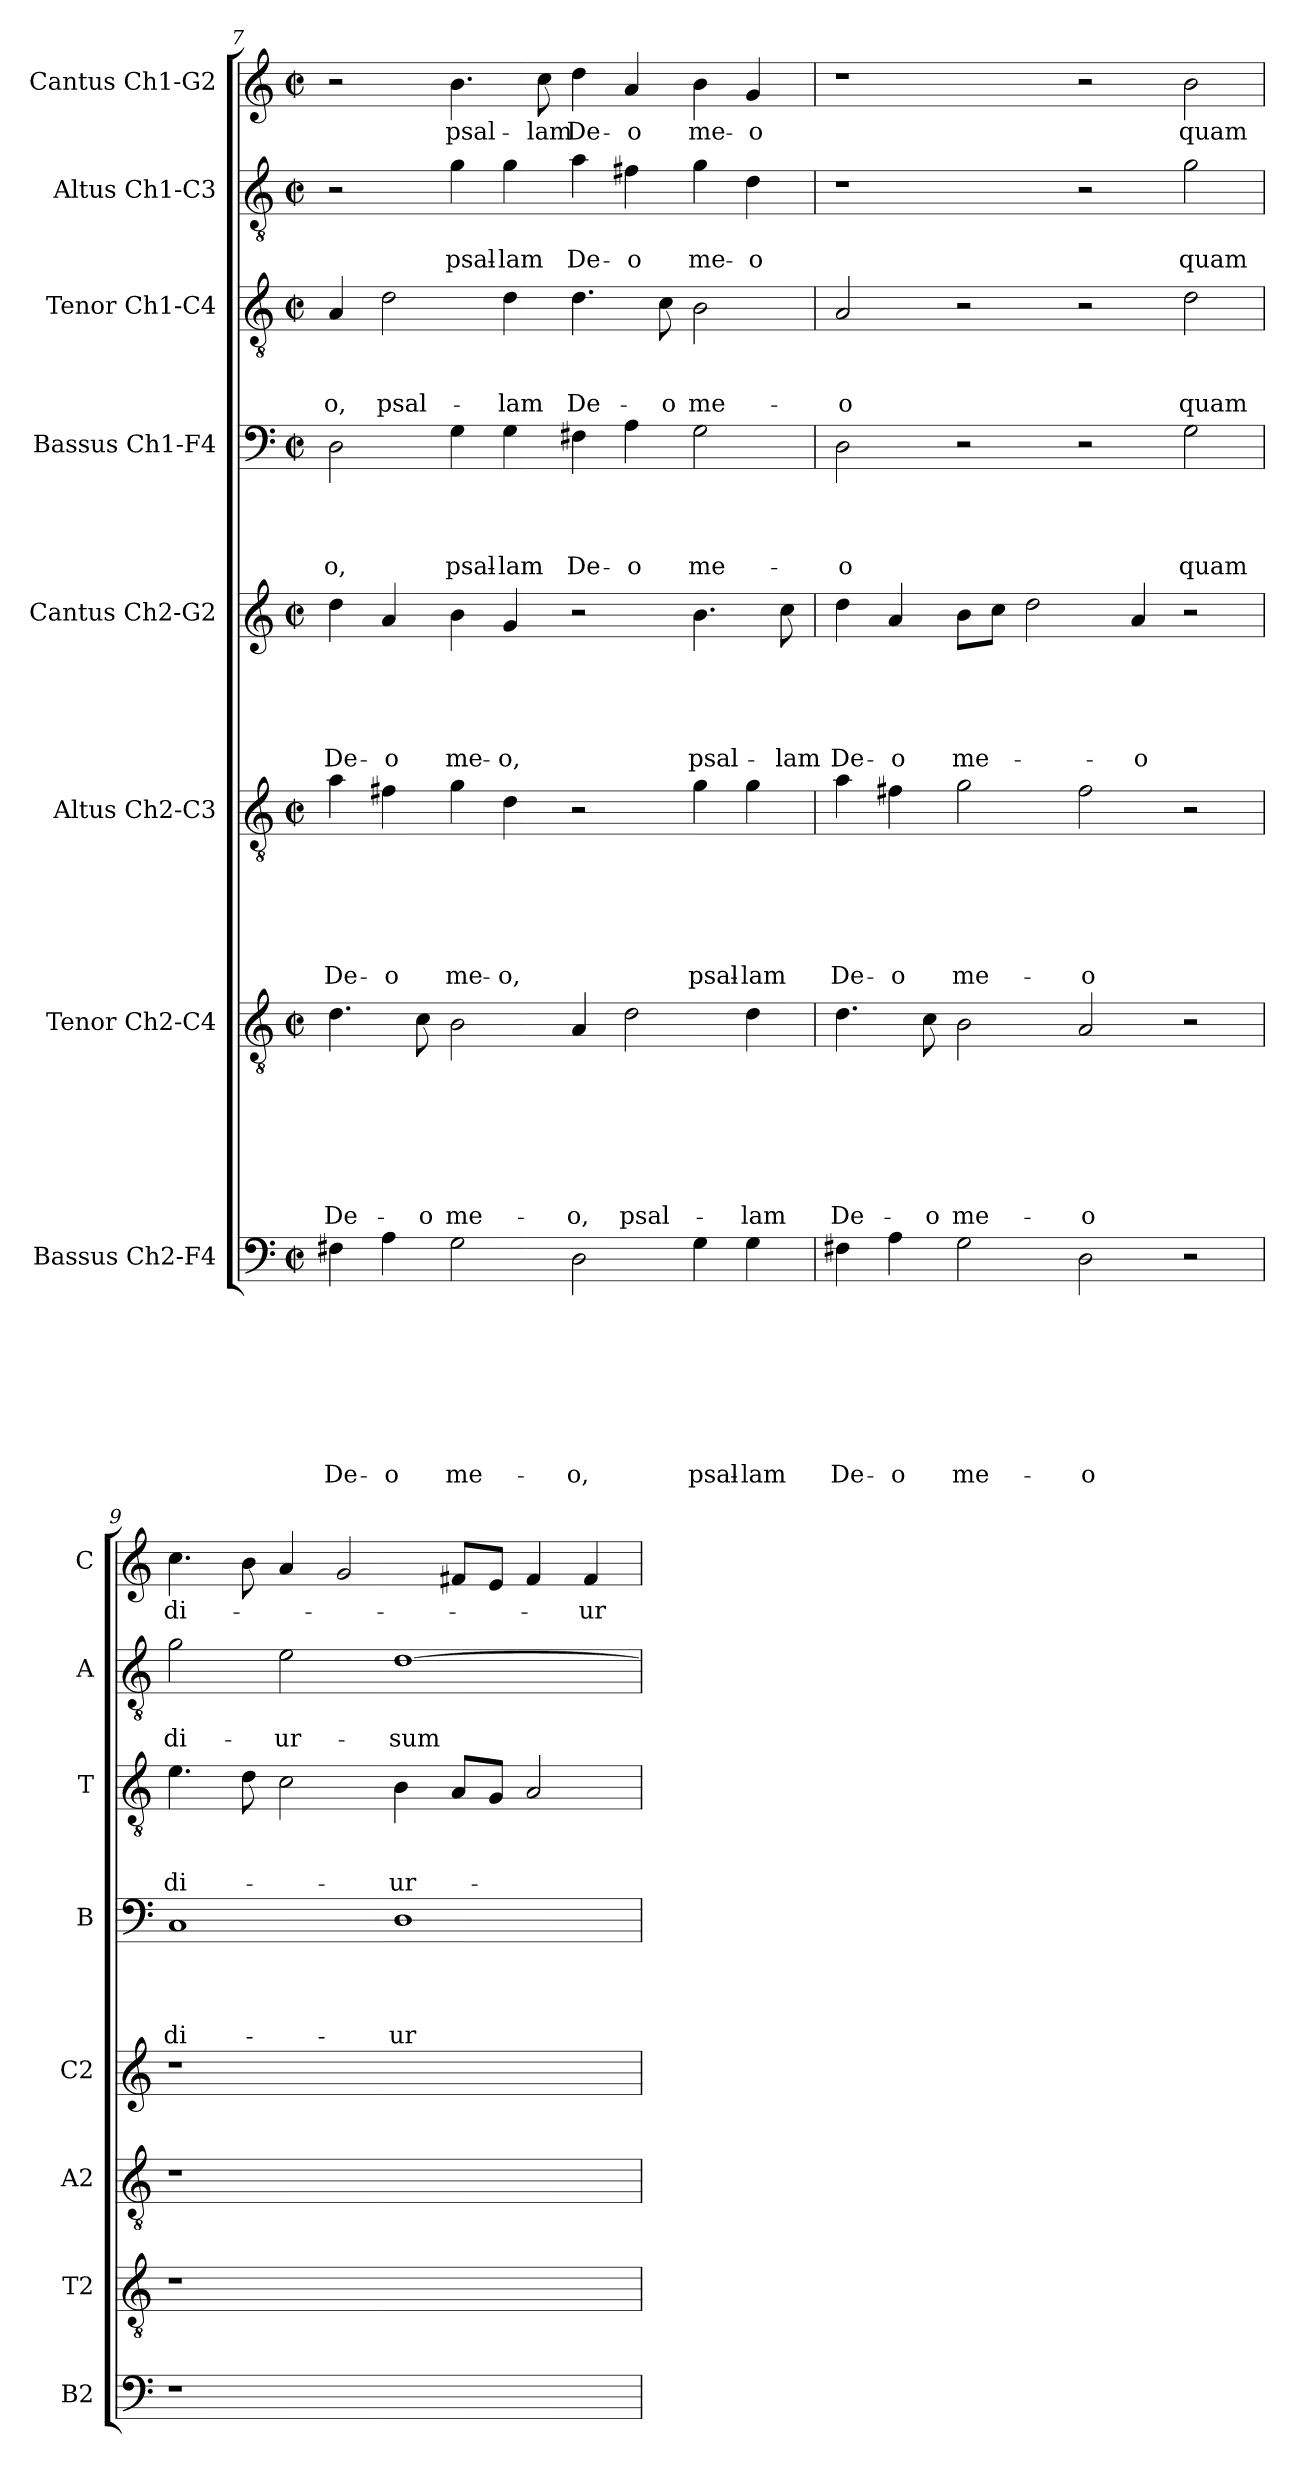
**kern	**text	**text	**text	**text	**text	**text	**text	**text	**kern	**text	**text	**text	**text	**text	**text	**text	**kern	**text	**text	**text	**text	**text	**text	**kern	**text	**text	**text	**text	**text	**kern	**text	**text	**text	**text	**kern	**text	**text	**text	**kern	**text	**text	**kern	**text
*part8	*part8	*part8	*part8	*part8	*part8	*part8	*part8	*part8	*part7	*part7	*part7	*part7	*part7	*part7	*part7	*part7	*part6	*part6	*part6	*part6	*part6	*part6	*part6	*part5	*part5	*part5	*part5	*part5	*part5	*part4	*part4	*part4	*part4	*part4	*part3	*part3	*part3	*part3	*part2	*part2	*part2	*part1	*part1
*staff8	*staff8	*staff8	*staff8	*staff8	*staff8	*staff8	*staff8	*staff8	*staff7	*staff7	*staff7	*staff7	*staff7	*staff7	*staff7	*staff7	*staff6	*staff6	*staff6	*staff6	*staff6	*staff6	*staff6	*staff5	*staff5	*staff5	*staff5	*staff5	*staff5	*staff4	*staff4	*staff4	*staff4	*staff4	*staff3	*staff3	*staff3	*staff3	*staff2	*staff2	*staff2	*staff1	*staff1
*I"Bassus Ch2-F4	*	*	*	*	*	*	*	*	*I"Tenor Ch2-C4	*	*	*	*	*	*	*	*I"Altus Ch2-C3	*	*	*	*	*	*	*I"Cantus Ch2-G2	*	*	*	*	*	*I"Bassus Ch1-F4	*	*	*	*	*I"Tenor Ch1-C4	*	*	*	*I"Altus Ch1-C3	*	*	*I"Cantus Ch1-G2	*
*I'B2	*	*	*	*	*	*	*	*	*I'T2	*	*	*	*	*	*	*	*I'A2	*	*	*	*	*	*	*I'C2	*	*	*	*	*	*I'B	*	*	*	*	*I'T	*	*	*	*I'A	*	*	*I'C	*
*clefF4	*	*	*	*	*	*	*	*	*clefGv2	*	*	*	*	*	*	*	*clefGv2	*	*	*	*	*	*	*clefG2	*	*	*	*	*	*clefF4	*	*	*	*	*clefGv2	*	*	*	*clefGv2	*	*	*clefG2	*
*k[]	*	*	*	*	*	*	*	*	*k[]	*	*	*	*	*	*	*	*k[]	*	*	*	*	*	*	*k[]	*	*	*	*	*	*k[]	*	*	*	*	*k[]	*	*	*	*k[]	*	*	*k[]	*
*C:	*	*	*	*	*	*	*	*	*C:	*	*	*	*	*	*	*	*C:	*	*	*	*	*	*	*C:	*	*	*	*	*	*C:	*	*	*	*	*C:	*	*	*	*C:	*	*	*C:	*
*M2/2	*	*	*	*	*	*	*	*	*M2/2	*	*	*	*	*	*	*	*M2/2	*	*	*	*	*	*	*M2/2	*	*	*	*	*	*M2/2	*	*	*	*	*M2/2	*	*	*	*M2/2	*	*	*M2/2	*
*met(c|)	*	*	*	*	*	*	*	*	*met(c|)	*	*	*	*	*	*	*	*met(c|)	*	*	*	*	*	*	*met(c|)	*	*	*	*	*	*met(c|)	*	*	*	*	*met(c|)	*	*	*	*met(c|)	*	*	*met(c|)	*
=7	=7	=7	=7	=7	=7	=7	=7	=7	=7	=7	=7	=7	=7	=7	=7	=7	=7	=7	=7	=7	=7	=7	=7	=7	=7	=7	=7	=7	=7	=7	=7	=7	=7	=7	=7	=7	=7	=7	=7	=7	=7	=7	=7
!	!	!	!	!	!	!	!	!LO:LY:b	!	!	!	!	!	!	!	!LO:LY:b	!	!	!	!	!	!	!LO:LY:b	!	!	!	!	!	!LO:LY:b	!	!	!	!	!LO:LY:b	!	!	!	!LO:LY:b	!	!	!	!	!
4F#X\	.	.	.	.	.	.	.	De-	4.d\	.	.	.	.	.	.	De-	4a\	.	.	.	.	.	De-	4dd\	.	.	.	.	De-	2D\	.	.	.	-o,	4A/	.	.	-o,	2r	.	.	2r	.
!	!	!	!	!	!	!	!	!LO:LY:b	!	!	!	!	!	!	!	!	!	!	!	!	!	!	!LO:LY:b	!	!	!	!	!	!LO:LY:b	!	!	!	!	!	!	!	!	!LO:LY:b	!	!	!	!	!
4A\	.	.	.	.	.	.	.	-o	.	.	.	.	.	.	.	.	4f#X\	.	.	.	.	.	-o	4a/	.	.	.	.	-o	.	.	.	.	.	2d\	.	.	psal-	.	.	.	.	.
!	!	!	!	!	!	!	!	!	!	!	!	!	!	!	!	!LO:LY:b	!	!	!	!	!	!	!	!	!	!	!	!	!	!	!	!	!	!	!	!	!	!	!	!	!	!	!
.	.	.	.	.	.	.	.	.	8c\	.	.	.	.	.	.	-o	.	.	.	.	.	.	.	.	.	.	.	.	.	.	.	.	.	.	.	.	.	.	.	.	.	.	.
!	!	!	!	!	!	!	!	!LO:LY:b	!	!	!	!	!	!	!	!LO:LY:b	!	!	!	!	!	!	!LO:LY:b	!	!	!	!	!	!LO:LY:b	!	!	!	!	!LO:LY:b	!	!	!	!	!	!	!LO:LY:b	!	!LO:LY:b
2G\	.	.	.	.	.	.	.	me-	2B\	.	.	.	.	.	.	me-	4g\	.	.	.	.	.	me-	4b\	.	.	.	.	me-	4G\	.	.	.	psal-	.	.	.	.	4g\	.	psal-	4.b\	psal-
!	!	!	!	!	!	!	!	!	!	!	!	!	!	!	!	!	!	!	!	!	!	!	!LO:LY:b	!	!	!	!	!	!LO:LY:b	!	!	!	!	!LO:LY:b	!	!	!	!LO:LY:b	!	!	!LO:LY:b	!	!
.	.	.	.	.	.	.	.	.	.	.	.	.	.	.	.	.	4d\	.	.	.	.	.	-o,	4g/	.	.	.	.	-o,	4G\	.	.	.	-lam	4d\	.	.	-lam	4g\	.	-lam	.	.
!	!	!	!	!	!	!	!	!	!	!	!	!	!	!	!	!	!	!	!	!	!	!	!	!	!	!	!	!	!	!	!	!	!	!	!	!	!	!	!	!	!	!	!LO:LY:b
.	.	.	.	.	.	.	.	.	.	.	.	.	.	.	.	.	.	.	.	.	.	.	.	.	.	.	.	.	.	.	.	.	.	.	.	.	.	.	.	.	.	8cc\	-lam
!	!	!	!	!	!	!	!	!LO:LY:b	!	!	!	!	!	!	!	!LO:LY:b	!	!	!	!	!	!	!	!	!	!	!	!	!	!	!	!	!	!LO:LY:b	!	!	!	!LO:LY:b	!	!	!LO:LY:b	!	!LO:LY:b
2D\	.	.	.	.	.	.	.	-o,	4A/	.	.	.	.	.	.	-o,	2r	.	.	.	.	.	.	2r	.	.	.	.	.	4F#X\	.	.	.	De-	4.d\	.	.	De-	4a\	.	De-	4dd\	De-
!	!	!	!	!	!	!	!	!	!	!	!	!	!	!	!	!LO:LY:b	!	!	!	!	!	!	!	!	!	!	!	!	!	!	!	!	!	!LO:LY:b	!	!	!	!	!	!	!LO:LY:b	!	!LO:LY:b
.	.	.	.	.	.	.	.	.	2d\	.	.	.	.	.	.	psal-	.	.	.	.	.	.	.	.	.	.	.	.	.	4A\	.	.	.	-o	.	.	.	.	4f#X\	.	-o	4a/	-o
!	!	!	!	!	!	!	!	!	!	!	!	!	!	!	!	!	!	!	!	!	!	!	!	!	!	!	!	!	!	!	!	!	!	!	!	!	!	!LO:LY:b	!	!	!	!	!
.	.	.	.	.	.	.	.	.	.	.	.	.	.	.	.	.	.	.	.	.	.	.	.	.	.	.	.	.	.	.	.	.	.	.	8c\	.	.	-o	.	.	.	.	.
!	!	!	!	!	!	!	!	!LO:LY:b	!	!	!	!	!	!	!	!	!	!	!	!	!	!	!LO:LY:b	!	!	!	!	!	!LO:LY:b	!	!	!	!	!LO:LY:b	!	!	!	!LO:LY:b	!	!	!LO:LY:b	!	!LO:LY:b
4G\	.	.	.	.	.	.	.	psal-	.	.	.	.	.	.	.	.	4g\	.	.	.	.	.	psal-	4.b\	.	.	.	.	psal-	2G\	.	.	.	me-	2B\	.	.	me-	4g\	.	me-	4b\	me-
!	!	!	!	!	!	!	!	!LO:LY:b	!	!	!	!	!	!	!	!LO:LY:b	!	!	!	!	!	!	!LO:LY:b	!	!	!	!	!	!	!	!	!	!	!	!	!	!	!	!	!	!LO:LY:b	!	!LO:LY:b
4G\	.	.	.	.	.	.	.	-lam	4d\	.	.	.	.	.	.	-lam	4g\	.	.	.	.	.	-lam	.	.	.	.	.	.	.	.	.	.	.	.	.	.	.	4d\	.	-o	4g/	-o
!	!	!	!	!	!	!	!	!	!	!	!	!	!	!	!	!	!	!	!	!	!	!	!	!	!	!	!	!	!LO:LY:b	!	!	!	!	!	!	!	!	!	!	!	!	!	!
.	.	.	.	.	.	.	.	.	.	.	.	.	.	.	.	.	.	.	.	.	.	.	.	8cc\	.	.	.	.	-lam	.	.	.	.	.	.	.	.	.	.	.	.	.	.
=8	=8	=8	=8	=8	=8	=8	=8	=8	=8	=8	=8	=8	=8	=8	=8	=8	=8	=8	=8	=8	=8	=8	=8	=8	=8	=8	=8	=8	=8	=8	=8	=8	=8	=8	=8	=8	=8	=8	=8	=8	=8	=8	=8
!	!	!	!	!	!	!	!	!LO:LY:b	!	!	!	!	!	!	!	!LO:LY:b	!	!	!	!	!	!	!LO:LY:b	!	!	!	!	!	!LO:LY:b	!	!	!	!	!LO:LY:b	!	!	!	!LO:LY:b	!	!	!	!	!
4F#X\	.	.	.	.	.	.	.	De-	4.d\	.	.	.	.	.	.	De-	4a\	.	.	.	.	.	De-	4dd\	.	.	.	.	De-	2D\	.	.	.	-o	2A/	.	.	-o	1r	.	.	1r	.
!	!	!	!	!	!	!	!	!LO:LY:b	!	!	!	!	!	!	!	!	!	!	!	!	!	!	!LO:LY:b	!	!	!	!	!	!LO:LY:b	!	!	!	!	!	!	!	!	!	!	!	!	!	!
4A\	.	.	.	.	.	.	.	-o	.	.	.	.	.	.	.	.	4f#X\	.	.	.	.	.	-o	4a/	.	.	.	.	-o	.	.	.	.	.	.	.	.	.	.	.	.	.	.
!	!	!	!	!	!	!	!	!	!	!	!	!	!	!	!	!LO:LY:b	!	!	!	!	!	!	!	!	!	!	!	!	!	!	!	!	!	!	!	!	!	!	!	!	!	!	!
.	.	.	.	.	.	.	.	.	8c\	.	.	.	.	.	.	-o	.	.	.	.	.	.	.	.	.	.	.	.	.	.	.	.	.	.	.	.	.	.	.	.	.	.	.
!	!	!	!	!	!	!	!	!LO:LY:b	!	!	!	!	!	!	!	!LO:LY:b	!	!	!	!	!	!	!LO:LY:b	!	!	!	!	!	!LO:LY:b	!	!	!	!	!	!	!	!	!	!	!	!	!	!
2G\	.	.	.	.	.	.	.	me-	2B\	.	.	.	.	.	.	me-	2g\	.	.	.	.	.	me-	8b\L	.	.	.	.	me-	2r	.	.	.	.	2r	.	.	.	.	.	.	.	.
.	.	.	.	.	.	.	.	.	.	.	.	.	.	.	.	.	.	.	.	.	.	.	.	8cc\J	.	.	.	.	.	.	.	.	.	.	.	.	.	.	.	.	.	.	.
.	.	.	.	.	.	.	.	.	.	.	.	.	.	.	.	.	.	.	.	.	.	.	.	2dd\	.	.	.	.	.	.	.	.	.	.	.	.	.	.	.	.	.	.	.
!	!	!	!	!	!	!	!	!LO:LY:b	!	!	!	!	!	!	!	!LO:LY:b	!	!	!	!	!	!	!LO:LY:b	!	!	!	!	!	!	!	!	!	!	!	!	!	!	!	!	!	!	!	!
2D\	.	.	.	.	.	.	.	-o	2A/	.	.	.	.	.	.	-o	2f#\	.	.	.	.	.	-o	.	.	.	.	.	.	2r	.	.	.	.	2r	.	.	.	2r	.	.	2r	.
!	!	!	!	!	!	!	!	!	!	!	!	!	!	!	!	!	!	!	!	!	!	!	!	!	!	!	!	!	!LO:LY:b	!	!	!	!	!	!	!	!	!	!	!	!	!	!
.	.	.	.	.	.	.	.	.	.	.	.	.	.	.	.	.	.	.	.	.	.	.	.	4a/	.	.	.	.	-o	.	.	.	.	.	.	.	.	.	.	.	.	.	.
!	!	!	!	!	!	!	!	!	!	!	!	!	!	!	!	!	!	!	!	!	!	!	!	!	!	!	!	!	!	!	!	!	!	!LO:LY:b	!	!	!	!LO:LY:b	!	!	!LO:LY:b	!	!LO:LY:b
2r	.	.	.	.	.	.	.	.	2r	.	.	.	.	.	.	.	2r	.	.	.	.	.	.	2r	.	.	.	.	.	2G\	.	.	.	quam	2d\	.	.	quam	2g\	.	quam	2b\	quam
!!LO:PB:g=z
=9	=9	=9	=9	=9	=9	=9	=9	=9	=9	=9	=9	=9	=9	=9	=9	=9	=9	=9	=9	=9	=9	=9	=9	=9	=9	=9	=9	=9	=9	=9	=9	=9	=9	=9	=9	=9	=9	=9	=9	=9	=9	=9	=9
!	!	!	!	!	!	!	!	!	!	!	!	!	!	!	!	!	!	!	!	!	!	!	!	!	!	!	!	!	!	!	!	!	!	!LO:LY:b	!	!	!	!LO:LY:b	!	!	!LO:LY:b	!	!LO:LY:b
1r	.	.	.	.	.	.	.	.	1r	.	.	.	.	.	.	.	1r	.	.	.	.	.	.	1r	.	.	.	.	.	1C	.	.	.	di-	4.e\	.	.	di-	2g\	.	di-	4.cc\	di-
.	.	.	.	.	.	.	.	.	.	.	.	.	.	.	.	.	.	.	.	.	.	.	.	.	.	.	.	.	.	.	.	.	.	.	8d\	.	.	.	.	.	.	8b\	.
!	!	!	!	!	!	!	!	!	!	!	!	!	!	!	!	!	!	!	!	!	!	!	!	!	!	!	!	!	!	!	!	!	!	!	!	!	!	!	!	!	!LO:LY:b	!	!
.	.	.	.	.	.	.	.	.	.	.	.	.	.	.	.	.	.	.	.	.	.	.	.	.	.	.	.	.	.	.	.	.	.	.	2c\	.	.	.	2e\	.	-ur-	4a/	.
.	.	.	.	.	.	.	.	.	.	.	.	.	.	.	.	.	.	.	.	.	.	.	.	.	.	.	.	.	.	.	.	.	.	.	.	.	.	.	.	.	.	2g/	.
!	!	!	!	!	!	!	!	!	!	!	!	!	!	!	!	!	!	!	!	!	!	!	!	!	!	!	!	!	!	!	!	!	!	!LO:LY:b	!	!	!	!LO:LY:b	!	!	!LO:LY:b	!	!
1ryy	.	.	.	.	.	.	.	.	1ryy	.	.	.	.	.	.	.	1ryy	.	.	.	.	.	.	1ryy	.	.	.	.	.	1D	.	.	.	-ur-	4B\	.	.	-ur-	[1d	.	-sum	.	.
.	.	.	.	.	.	.	.	.	.	.	.	.	.	.	.	.	.	.	.	.	.	.	.	.	.	.	.	.	.	.	.	.	.	.	8A/L	.	.	.	.	.	.	8f#X/L	.
.	.	.	.	.	.	.	.	.	.	.	.	.	.	.	.	.	.	.	.	.	.	.	.	.	.	.	.	.	.	.	.	.	.	.	8G/J	.	.	.	.	.	.	8e/J	.
.	.	.	.	.	.	.	.	.	.	.	.	.	.	.	.	.	.	.	.	.	.	.	.	.	.	.	.	.	.	.	.	.	.	.	2A/	.	.	.	.	.	.	4f#/	.
!	!	!	!	!	!	!	!	!	!	!	!	!	!	!	!	!	!	!	!	!	!	!	!	!	!	!	!	!	!	!	!	!	!	!	!	!	!	!	!	!	!	!	!LO:LY:b
.	.	.	.	.	.	.	.	.	.	.	.	.	.	.	.	.	.	.	.	.	.	.	.	.	.	.	.	.	.	.	.	.	.	.	.	.	.	.	.	.	.	4f#/	-ur-
=	=	=	=	=	=	=	=	=	=	=	=	=	=	=	=	=	=	=	=	=	=	=	=	=	=	=	=	=	=	=	=	=	=	=	=	=	=	=	=	=	=	=	=
*-	*-	*-	*-	*-	*-	*-	*-	*-	*-	*-	*-	*-	*-	*-	*-	*-	*-	*-	*-	*-	*-	*-	*-	*-	*-	*-	*-	*-	*-	*-	*-	*-	*-	*-	*-	*-	*-	*-	*-	*-	*-	*-	*-
